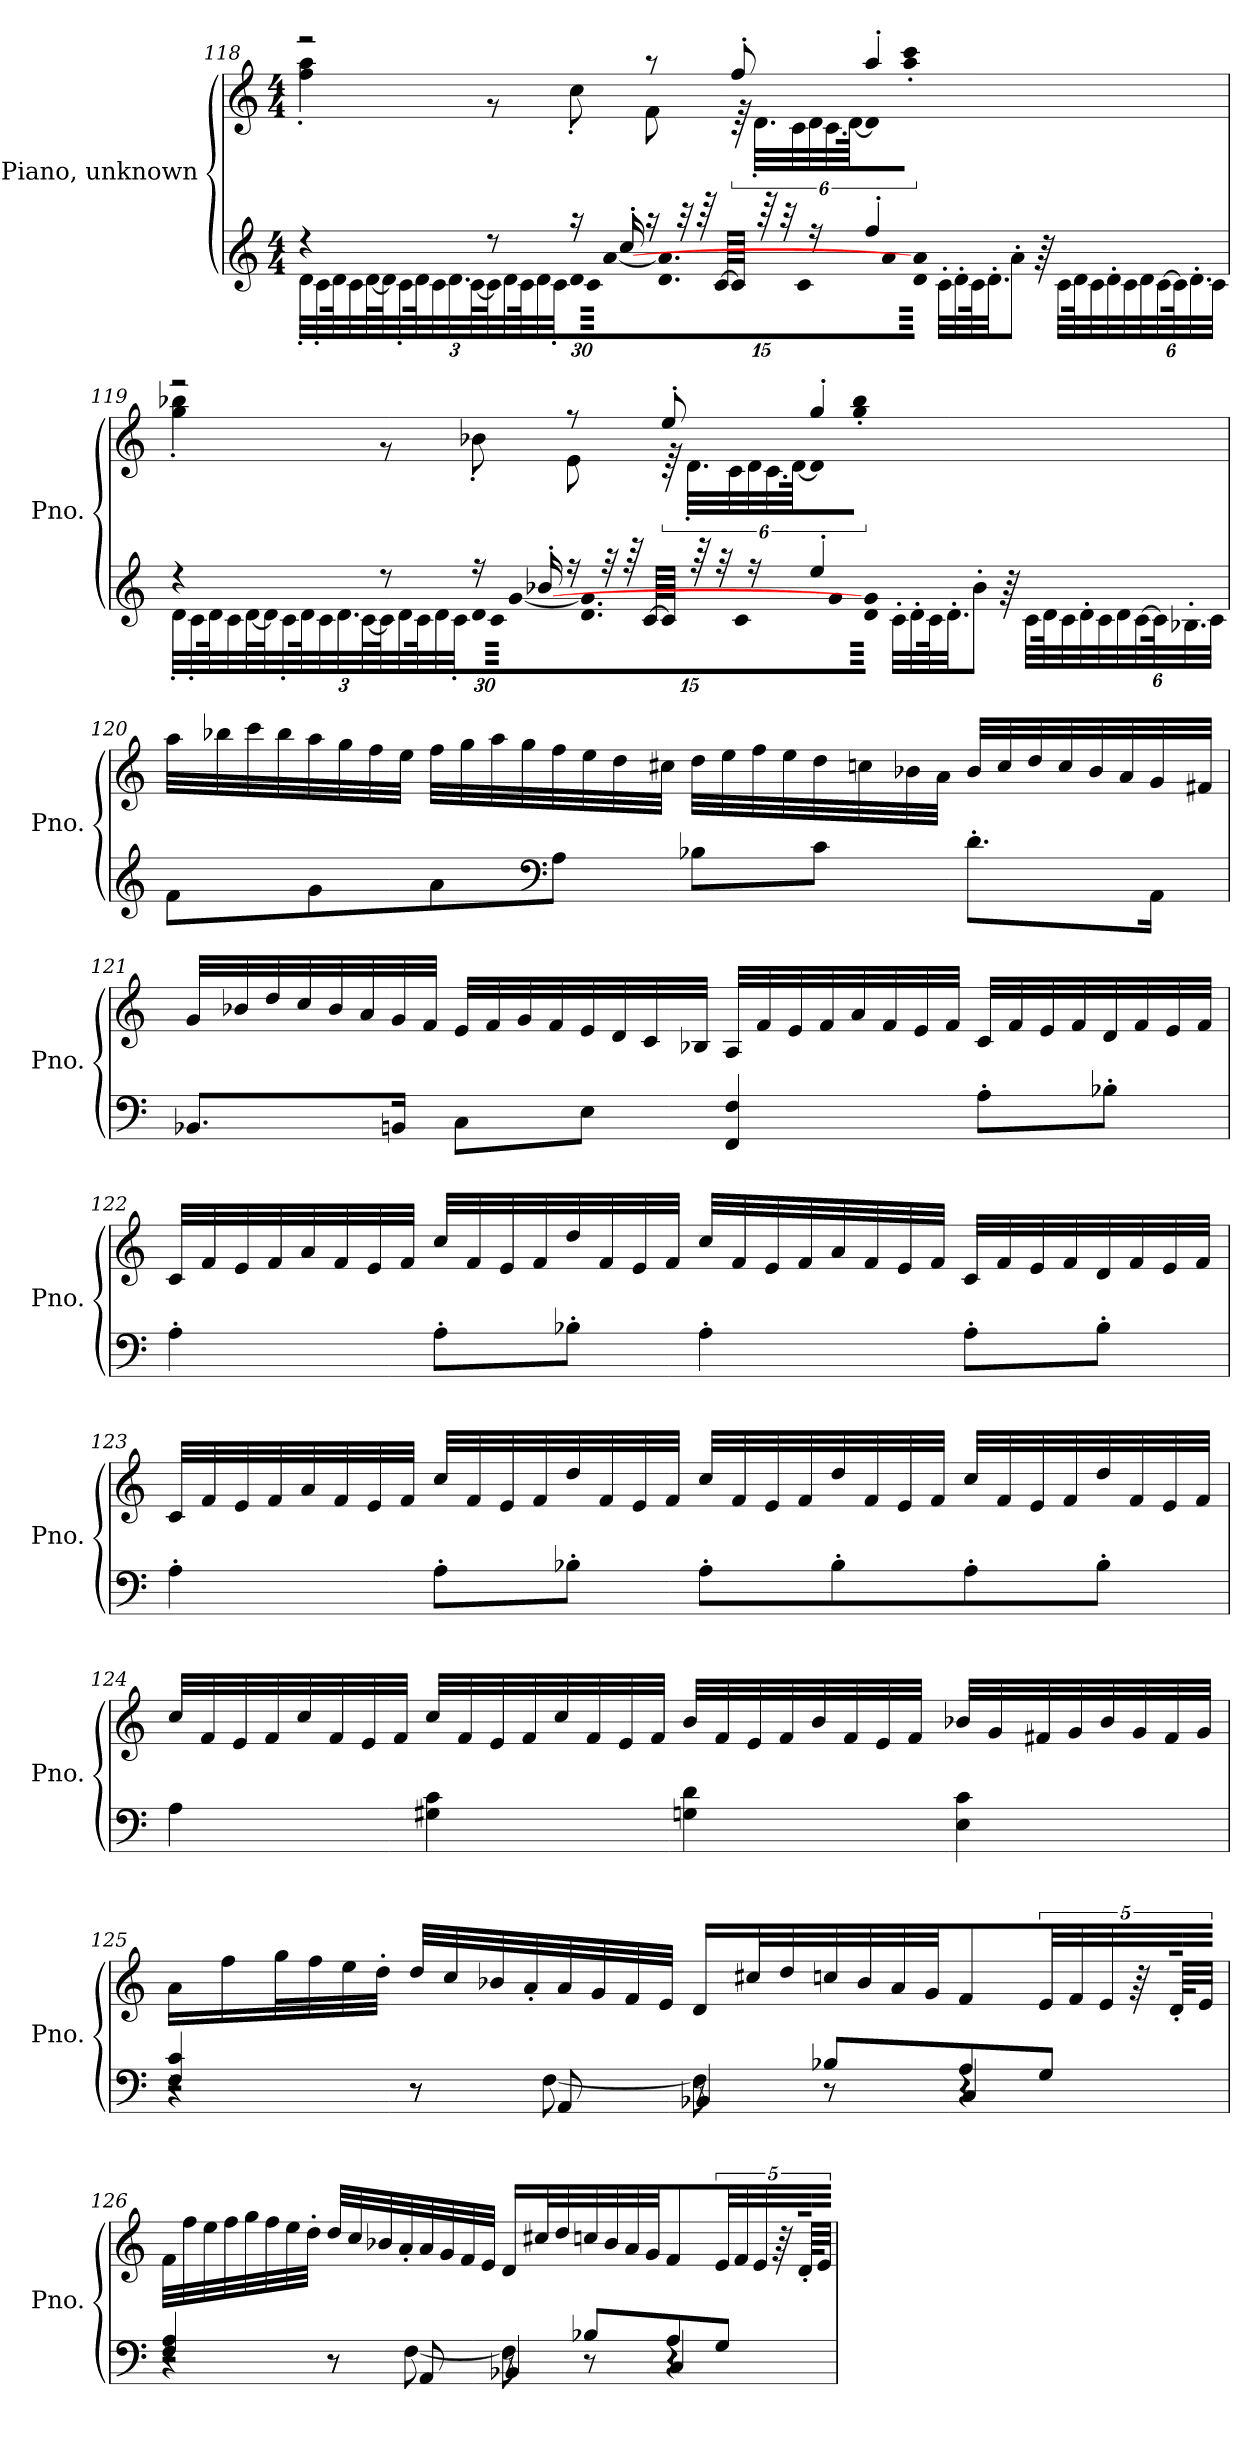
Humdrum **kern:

**kern	**kern
*part1	*part1
*staff2	*staff1
*I"Piano, unknown	*
*I'Pno.	*
!!LO:LB:g=z
*clefG2	*clefG2
*k[]	*k[]
*M4/4	*M4/4
=118	=118
*^	*^
4r	32d'\LLL	2r	4ff\' 4aa\'
.	32c'\	.	.
.	64d\K	.	.
.	32c\	.	.
.	[64d\L	.	.
.	64d\J]	.	.
.	32c'\	.	.
.	64d\K	.	.
*	*Xbrackettup	*	*
.	48c\	.	.
.	48.d\	.	.
.	[96c\L	.	.
8r	64c\J]	.	8r
.	32d\	.	.
.	64c\K	.	.
.	32d\	.	.
.	32c'\	.	.
!	!LO:N:vis=64	!	!
16r	960%17d\L	.	8cc'\
!	!LO:N:vis=64	!	!
.	960%17c\	.	.
.	1920ryy	.	.
!	!LO:N:vis=256	!	!
.	[1920%17a\K	.	.
!	!LO:N:vis=64.	!	!
.	640%17d\ 640%17a\]	.	.
16cc'/	.	.	.
!	!LO:N:vis=64	!	!
.	960%17c\	.	.
!	!LO:N:vis=64	!	!
.	[960%17a\	.	.
.	1920ryy	.	.
!	!LO:N:vis=64	!	!
.	960%17d\ 960%17a\]JJJJ	.	.
16r	32c'\LLL	8r	8f\
.	32d'\	.	.
32r	64c\K	.	.
.	32.d'\JJ	.	.
64r	.	.	.
[64c/LLLL	.	.	.
64c/JJJJ]	8a'\J	8ff'/	96r
.	.	.	48.d'\LLL
64r	.	.	.
32r	.	.	.
.	.	.	48c\
*	*	*	*Xbrackettup
16r	.	.	48d\
.	.	.	48.c\
.	.	.	[96d\JJK
4ff'/	64r	4aa'/	8d\]
.	32c\LLL	.	.
.	64d\K	.	.
.	32c\	.	.
.	32d'\	.	.
.	48c\	.	8aa\' 8ccc\'J
.	48d\	.	.
.	[48c\	.	.
.	96c\K]	.	.
.	48.d'\	.	.
.	48c\JJJ	.	.
!!LO:LB:g=z	!!
=119	=119	=119	=119
4r	32d'\LLL	2r	4gg\' 4bb-X\'
.	32c'\	.	.
.	64d\K	.	.
.	32c\	.	.
.	[64d\L	.	.
.	64d\J]	.	.
.	32c'\	.	.
.	64d\K	.	.
.	48c\	.	.
.	48.d\	.	.
.	[96c\L	.	.
8r	64c\J]	.	8r
.	32d\	.	.
.	64c\K	.	.
.	32d\	.	.
.	32c'\	.	.
!	!LO:N:vis=64	!	!
16r	960%17d\L	.	8b-X'\
!	!LO:N:vis=64	!	!
.	960%17c\	.	.
.	1920ryy	.	.
!	!LO:N:vis=256	!	!
.	[1920%17g\K	.	.
!	!LO:N:vis=64.	!	!
.	640%17d\ 640%17g\]	.	.
16b-X'/	.	.	.
!	!LO:N:vis=64	!	!
.	960%17c\	.	.
!	!LO:N:vis=64	!	!
.	[960%17g\	.	.
.	1920ryy	.	.
!	!LO:N:vis=64	!	!
.	960%17d\ 960%17g\]JJJJ	.	.
16r	32c'\LLL	8r	8e\
.	32d'\	.	.
32r	64c\K	.	.
.	32.d'\JJ	.	.
64r	.	.	.
[64c/LLLL	.	.	.
*	*	*	*brackettup
64c/JJJJ]	8b-'\J	8ee'/	96r
.	.	.	48.d'\LLL
64r	.	.	.
32r	.	.	.
.	.	.	48c\
*	*	*	*Xbrackettup
16r	.	.	48d\
.	.	.	48.c\
.	.	.	[96d\JJK
4ee'/	64r	4gg'/	8d\]
.	32c\LLL	.	.
.	64d\K	.	.
.	32c\	.	.
.	32d'\	.	.
.	48c\	.	8gg\' 8bb-\'J
.	48d\	.	.
.	[48c\	.	.
.	96c\K]	.	.
.	48.B-X'\	.	.
.	48c\JJJ	.	.
*v	*v	*	*
*	*v	*v
!!LO:LB:g=z
=120	=120
8f\L	32aa\LLL
.	32bb-X\
.	32ccc\
.	32bb-\
8g\	32aa\
.	32gg\
.	32ff\
.	32ee\JJJ
8a\	32ff\LLL
.	32gg\
.	32aa\
.	32gg\
*clefF4	*
8A\J	32ff\
.	32ee\
.	32dd\
.	32cc#X\JJJ
8B-X\L	32dd\LLL
.	32ee\
.	32ff\
.	32ee\
8c\J	32dd\
.	32ccn\
.	32b-X\
.	32a\JJJ
8.d'\L	32b-/LLL
.	32cc/
.	32dd/
.	32cc/
.	32b-/
.	32a/
16AA\Jk	32g/
.	32f#X/JJJ
!!LO:LB:g=z
=121	=121
8.BB-X/L	32g/LLL
.	32b-X/
.	32dd/
.	32cc/
.	32b-/
.	32a/
16BBn/Jk	32g/
.	32f/JJJ
8C\L	32e/LLL
.	32f/
.	32g/
.	32f/
8E\J	32e/
.	32d/
.	32c/
.	32B-X/JJJ
4FF/ 4F/	32A/LLL
.	32f/
.	32e/
.	32f/
.	32a/
.	32f/
.	32e/
.	32f/JJJ
8A'\L	32c/LLL
.	32f/
.	32e/
.	32f/
8B-X'\J	32d/
.	32f/
.	32e/
.	32f/JJJ
!!LO:PB:g=z
=122	=122
4A'\	32c/LLL
.	32f/
.	32e/
.	32f/
.	32a/
.	32f/
.	32e/
.	32f/JJJ
8A'\L	32cc/LLL
.	32f/
.	32e/
.	32f/
8B-X'\J	32dd/
.	32f/
.	32e/
.	32f/JJJ
4A'\	32cc/LLL
.	32f/
.	32e/
.	32f/
.	32a/
.	32f/
.	32e/
.	32f/JJJ
8A'\L	32c/LLL
.	32f/
.	32e/
.	32f/
8B-'\J	32d/
.	32f/
.	32e/
.	32f/JJJ
!!LO:LB:g=z
=123	=123
4A'\	32c/LLL
.	32f/
.	32e/
.	32f/
.	32a/
.	32f/
.	32e/
.	32f/JJJ
8A'\L	32cc/LLL
.	32f/
.	32e/
.	32f/
8B-X'\J	32dd/
.	32f/
.	32e/
.	32f/JJJ
8A'\L	32cc/LLL
.	32f/
.	32e/
.	32f/
8B-'\	32dd/
.	32f/
.	32e/
.	32f/JJJ
8A'\	32cc/LLL
.	32f/
.	32e/
.	32f/
8B-'\J	32dd/
.	32f/
.	32e/
.	32f/JJJ
!!LO:LB:g=z
=124	=124
4A\	32cc/LLL
.	32f/
.	32e/
.	32f/
.	32cc/
.	32f/
.	32e/
.	32f/JJJ
4G#X\ 4c\	32cc/LLL
.	32f/
.	32e/
.	32f/
.	32cc/
.	32f/
.	32e/
.	32f/JJJ
4Gn\ 4d\	32b/LLL
.	32f/
.	32e/
.	32f/
.	32b/
.	32f/
.	32e/
.	32f/JJJ
4E\ 4c\	32b-X/LLL
.	32g/
.	32f#X/
.	32g/
.	32b-/
.	32g/
.	32f#/
.	32g/JJJ
!!LO:LB:g=z
=125	=125
*^	*
*	*^	*
4F/ 4c/	4r	2r	16a\LL
.	.	.	16ff\
.	.	.	32gg\L
.	.	.	32ff\
.	.	.	32ee\
.	.	.	32dd'\JJJ
8r	8r	.	32dd/LLL
.	.	.	32cc/
.	.	.	32b-X/
.	.	.	32a'/
8AA/	[8F\	.	32a/
.	.	.	32g/
.	.	.	32f/
.	.	.	32e/JJJ
8r	8F\]	4BB-X/	16d/LL
.	.	.	32cc#X/L
.	.	.	32dd/
8B-X/L	8r	.	32ccn/
.	.	.	32b-/
.	.	.	32a/
.	.	.	32g/JJ
8A/	4r	4C/	8f/
*	*	*	*brackettup
8G/J	.	.	40e/LL
.	.	.	40f/
.	.	.	40e/JJJ
.	.	.	80r
.	.	.	80d'/KLLL
.	.	.	40e/JJJ
!!LO:LB:g=z
=126	=126	=126	=126
4F/ 4A/	4r	2r	32f\LLL
.	.	.	32ff\
.	.	.	32ee\
.	.	.	32ff\
.	.	.	32gg\
.	.	.	32ff\
.	.	.	32ee\
.	.	.	32dd'\JJJ
8r	8r	.	32dd/LLL
.	.	.	32cc/
.	.	.	32b-X/
.	.	.	32a'/
8AA/	[8F\	.	32a/
.	.	.	32g/
.	.	.	32f/
.	.	.	32e/JJJ
8r	8F\]	4BB-X/	16d/LL
.	.	.	32cc#X/L
.	.	.	32dd/
8B-X/L	8r	.	32ccn/
.	.	.	32b-/
.	.	.	32a/
.	.	.	32g/JJ
8A/	4r	4C/	8f/
8G/J	.	.	40e/LL
.	.	.	40f/
.	.	.	40e/JJJ
.	.	.	80r
.	.	.	80d'/KLLL
.	.	.	40e/JJJ
*v	*v	*v	*
=	=
*-	*-
